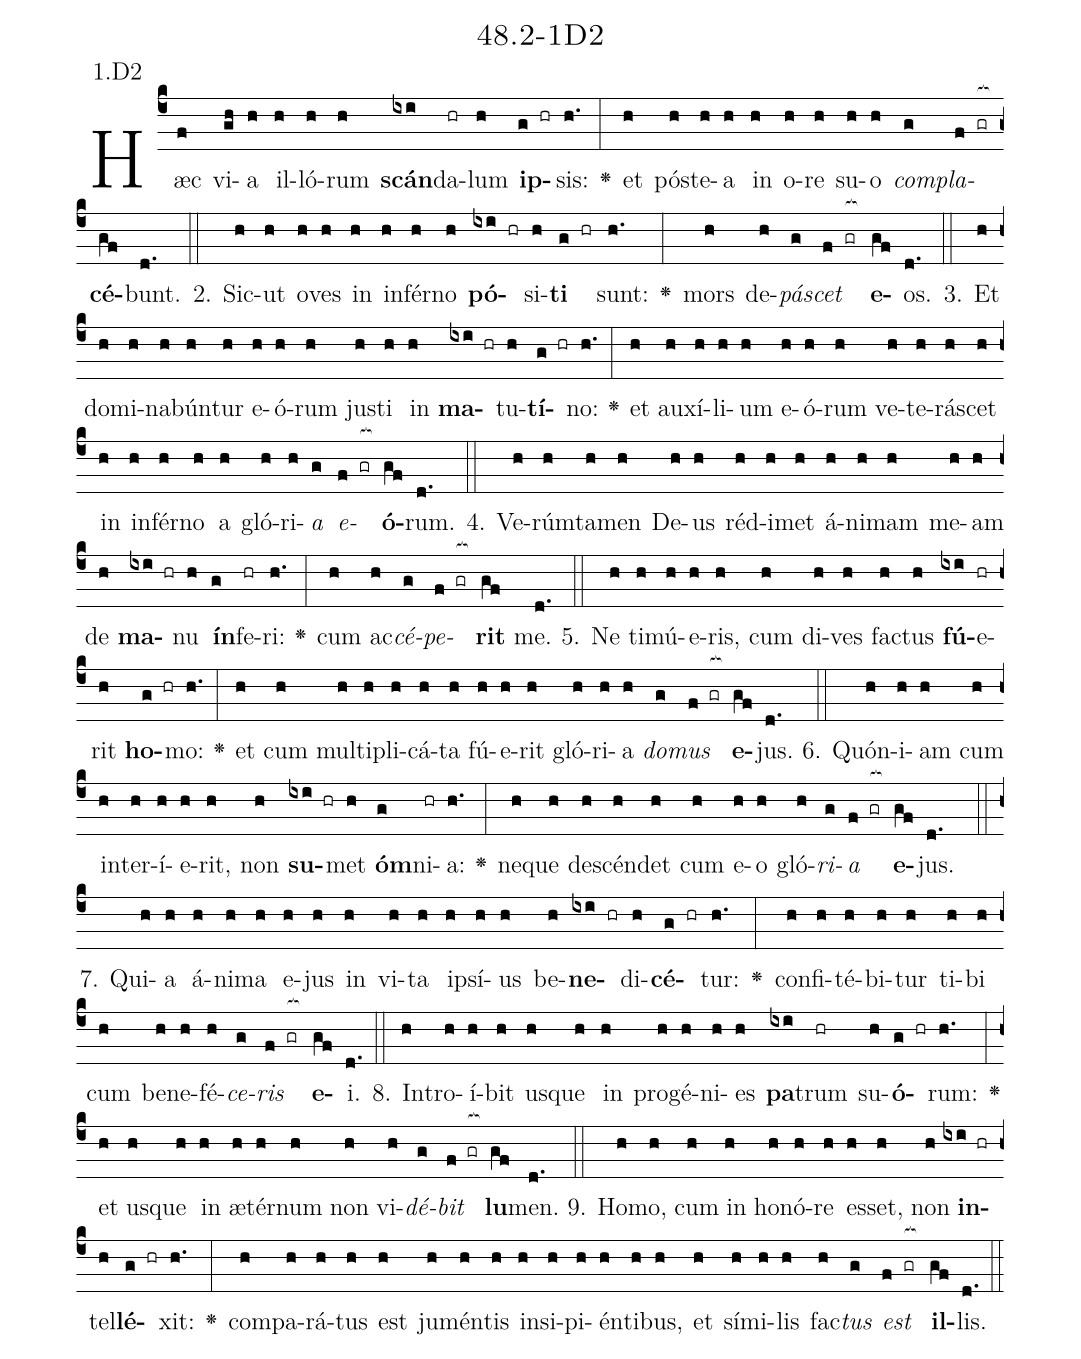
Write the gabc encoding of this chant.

name: 48.2-1D2;
annotation: 1.D2;
%%
(c4)Hæc(f) vi(gh)a(h) il(h)ló(h)rum(h) <b>scán</b>(ixi)da(hr)lum(h) <b>ip</b>(g hr)sis:(h.) <v>\greheightstar</v>(:) et(h) póst(h)e(h)a(h) in(h) o(h)re(h) su(h)o(h) <i>com</i>(g)<i>pla</i>(f gr[ocb:1{])<b>cé</b>(gf[ocb:0}])bunt.(d.) (::)
2. Sic(h)ut(h) o(h)ves(h) in(h) in(h)fér(h)no(h) <b>pó</b>(ixi hr)si(h)<b>ti</b>(g hr) sunt:(h.) <v>\greheightstar</v>(:) mors(h) de(h)<i>pá</i>(g)<i>scet</i>(f gr[ocb:1{]) <b>e</b>(gf[ocb:0}])os.(d.) (::)
3. Et(h) do(h)mi(h)na(h)bún(h)tur(h) e(h)ó(h)rum(h) jus(h)ti(h) in(h) <b>ma</b>(ixi hr)tu(h)<b>tí</b>(g hr)no:(h.) <v>\greheightstar</v>(:) et(h) au(h)xí(h)li(h)um(h) e(h)ó(h)rum(h) ve(h)te(h)rá(h)scet(h) in(h) in(h)fér(h)no(h) a(h) gló(h)ri(h)<i>a</i>(g) <i>e</i>(f gr[ocb:1{])<b>ó</b>(gf[ocb:0}])rum.(d.) (::)
4. Ve(h)rúm(h)ta(h)men(h) De(h)us(h) réd(h)i(h)met(h) á(h)ni(h)mam(h) me(h)am(h) de(h) <b>ma</b>(ixi hr)nu(h) <b>ín</b>(g)fe(hr)ri:(h.) <v>\greheightstar</v>(:) cum(h) ac(h)<i>cé</i>(g)<i>pe</i>(f gr[ocb:1{])<b>rit</b>(gf[ocb:0}]) me.(d.) (::)
5. Ne(h) ti(h)mú(h)e(h)ris,(h) cum(h) di(h)ves(h) fac(h)tus(h) <b>fú</b>(ixi)e(hr)rit(h) <b>ho</b>(g hr)mo:(h.) <v>\greheightstar</v>(:) et(h) cum(h) mul(h)ti(h)pli(h)cá(h)ta(h) fú(h)e(h)rit(h) gló(h)ri(h)a(h) <i>do</i>(g)<i>mus</i>(f gr[ocb:1{]) <b>e</b>(gf[ocb:0}])jus.(d.) (::)
6. Quón(h)i(h)am(h) cum(h) in(h)ter(h)í(h)e(h)rit,(h) non(h) <b>su</b>(ixi hr)met(h) <b>óm</b>(g)ni(hr)a:(h.) <v>\greheightstar</v>(:) ne(h)que(h) de(h)scén(h)det(h) cum(h) e(h)o(h) gló(h)<i>ri</i>(g)<i>a</i>(f gr[ocb:1{]) <b>e</b>(gf[ocb:0}])jus.(d.) (::)
7. Qui(h)a(h) á(h)ni(h)ma(h) e(h)jus(h) in(h) vi(h)ta(h) ip(h)sí(h)us(h) be(h)<b>ne</b>(ixi hr)di(h)<b>cé</b>(g hr)tur:(h.) <v>\greheightstar</v>(:) con(h)fi(h)té(h)bi(h)tur(h) ti(h)bi(h) cum(h) be(h)ne(h)fé(h)<i>ce</i>(g)<i>ris</i>(f gr[ocb:1{]) <b>e</b>(gf[ocb:0}])i.(d.) (::)
8. In(h)tro(h)í(h)bit(h) us(h)que(h) in(h) pro(h)gé(h)ni(h)es(h) <b>pa</b>(ixi)trum(hr) su(h)<b>ó</b>(g hr)rum:(h.) <v>\greheightstar</v>(:) et(h) us(h)que(h) in(h) æ(h)tér(h)num(h) non(h) vi(h)<i>dé</i>(g)<i>bit</i>(f gr[ocb:1{]) <b>lu</b>(gf[ocb:0}])men.(d.) (::)
9. Ho(h)mo,(h) cum(h) in(h) ho(h)nó(h)re(h) es(h)set,(h) non(h) <b>in</b>(ixi hr)tel(h)<b>lé</b>(g hr)xit:(h.) <v>\greheightstar</v>(:) com(h)pa(h)rá(h)tus(h) est(h) ju(h)mén(h)tis(h) in(h)si(h)pi(h)én(h)ti(h)bus,(h) et(h) sí(h)mi(h)lis(h) fac(h)<i>tus</i>(g) <i>est</i>(f gr[ocb:1{]) <b>il</b>(gf[ocb:0}])lis.(d.) (::)
